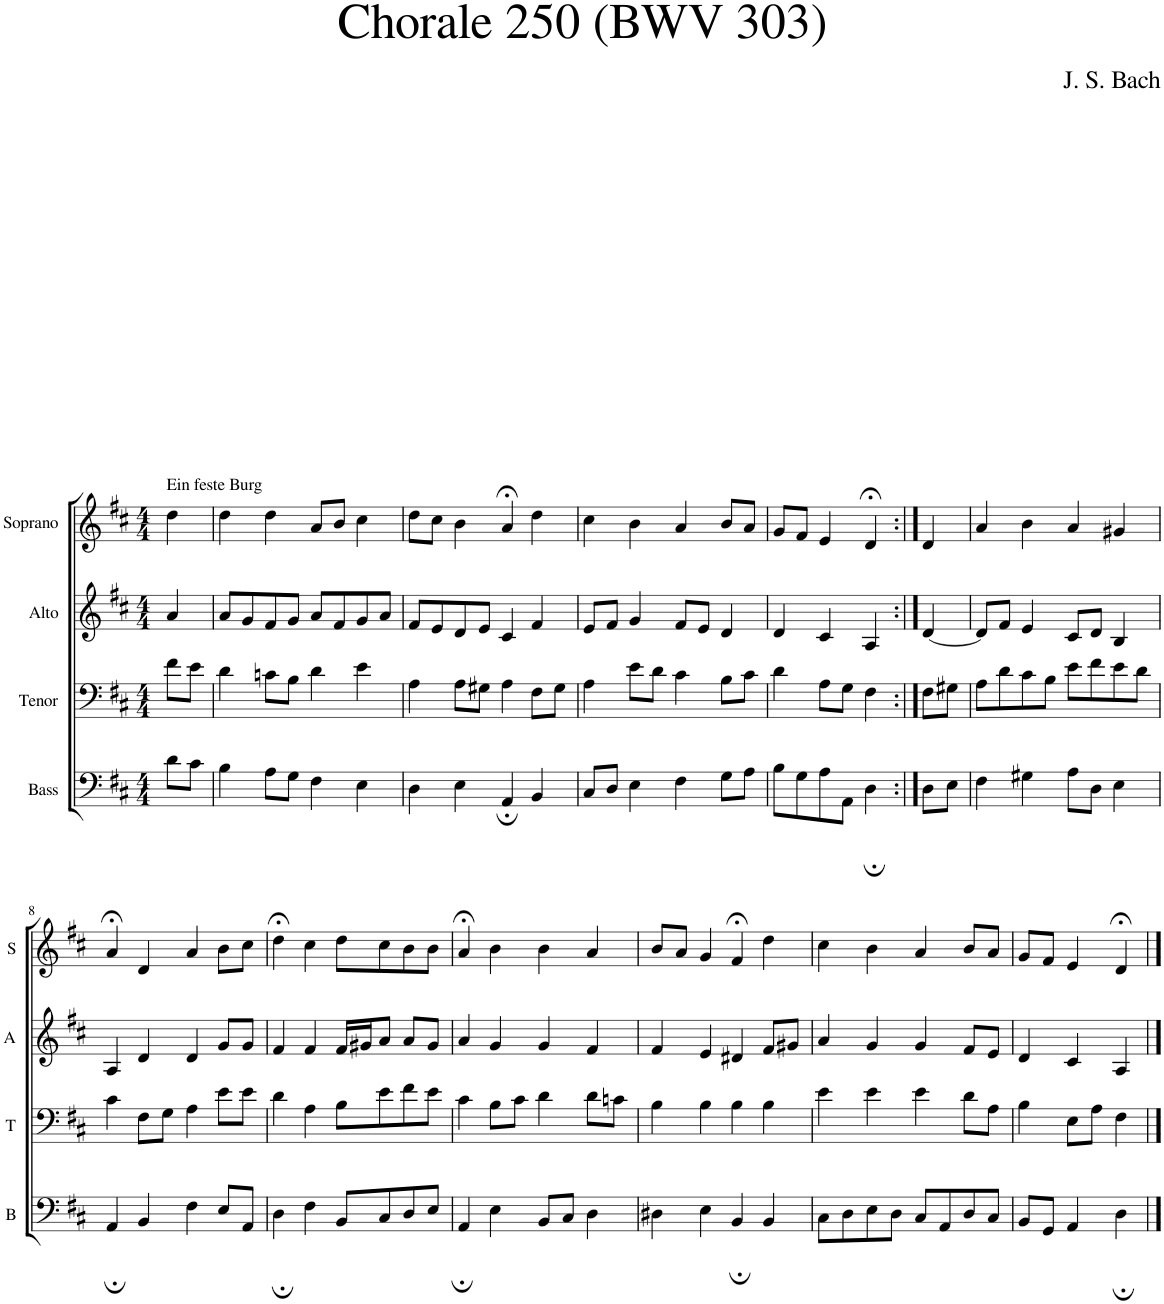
**kern	**kern	**kern	**kern
*part4	*part3	*part2	*part1
*staff4	*staff3	*staff2	*staff1
*I"Bass	*I"Tenor	*I"Alto	*I"Soprano
*I'B	*I'T	*I'A	*I'S
*clefF4	*clefF4	*clefG2	*clefG2
*k[f#c#]	*k[f#c#]	*k[f#c#]	*k[f#c#]
*M4/4	*M4/4	*M4/4	*M4/4
=1	=1	=1	=1
!	!	!	!LO:TX:a:t=Ein feste Burg
8d\L	8f#\L	4a/	4dd\
8c#\J	8e\J	.	.
=2	=2	=2	=2
4B\	4d\	8a/L	4dd\
.	.	8g/	.
8A\L	8cn\L	8f#/	4dd\
8G\J	8B\J	8g/J	.
4F#\	4d\	8a/L	8a/L
.	.	8f#/	8b/J
4E\	4e\	8g/	4cc#\
.	.	8a/J	.
=3	=3	=3	=3
4D\	4A\	8f#/L	8dd\L
.	.	8e/	8cc#\J
4E\	8A\L	8d/	4b\
.	8G#X\J	8e/J	.
4AA;/	4A\	4c#/	4a;</
4BB/	8F#\L	4f#/	4dd\
.	8G#\J	.	.
=4	=4	=4	=4
8C#/L	4A\	8e/L	4cc#\
8D/J	.	8f#/J	.
4E\	8e\L	4g/	4b\
.	8d\J	.	.
4F#\	4c#\	8f#/L	4a/
.	.	8e/J	.
8G\L	8B\L	4d/	8b/L
8A\J	8c#\J	.	8a/J
=5	=5	=5	=5
8B\L	4d\	4d/	8g/L
8G\	.	.	8f#/J
8A\	8A\L	4c#/	4e/
8AA\J	8G\J	.	.
4D;\	4F#\	4A/	4d;</
=6:|!	=6:|!	=6:|!	=6:|!
8D\L	8F#\L	[4d/	4d/
8E\J	8G#X\J	.	.
=7	=7	=7	=7
4F#\	8A\L	8d/L]	4a/
.	8d\	8f#/J	.
4G#X\	8c#\	4e/	4b\
.	8B\J	.	.
8A\L	8e\L	8c#/L	4a/
8D\J	8f#\	8d/J	.
4E\	8e\	4B/	4g#X/
.	8d\J	.	.
!!LO:LB:g=z
=8	=8	=8	=8
4AA;/	4c#\	4A/	4a;</
4BB/	8F#\L	4d/	4d/
.	8G\J	.	.
4F#\	4A\	4d/	4a/
8E/L	8e\L	8g/L	8b\L
8AA/J	8e\J	8g/J	8cc#\J
=9	=9	=9	=9
4D;\	4d\	4f#/	4dd;<\
4F#\	4A\	4f#/	4cc#\
8BB/L	8B\L	16f#/LL	8dd\L
.	.	16g#X/J	.
8C#/	8e\	8a/J	8cc#\
8D/	8f#\	8a/L	8b\
8E/J	8e\J	8g#/J	8b\J
=10	=10	=10	=10
4AA;/	4c#\	4a/	4a;</
4E\	8B\L	4g/	4b\
.	8c#\J	.	.
8BB/L	4d\	4g/	4b\
8C#/J	.	.	.
4D\	8d\L	4f#/	4a/
.	8cn\J	.	.
=11	=11	=11	=11
4D#X\	4B\	4f#/	8b/L
.	.	.	8a/J
4E\	4B\	4e/	4g/
4BB;/	4B\	4d#X/	4f#;</
4BB/	4B\	8f#/L	4dd\
.	.	8g#X/J	.
=12	=12	=12	=12
8C#\L	4e\	4a/	4cc#\
8D\	.	.	.
8E\	4e\	4g/	4b\
8D\J	.	.	.
8C#/L	4e\	4g/	4a/
8AA/	.	.	.
8D/	8d\L	8f#/L	8b/L
8C#/J	8A\J	8e/J	8a/J
=13	=13	=13	=13
8BB/L	4B\	4d/	8g/L
8GG/J	.	.	8f#/J
4AA/	8E\L	4c#/	4e/
.	8A\J	.	.
4D;\	4F#\	4A/	4d;</
==	==	==	==
*-	*-	*-	*-
